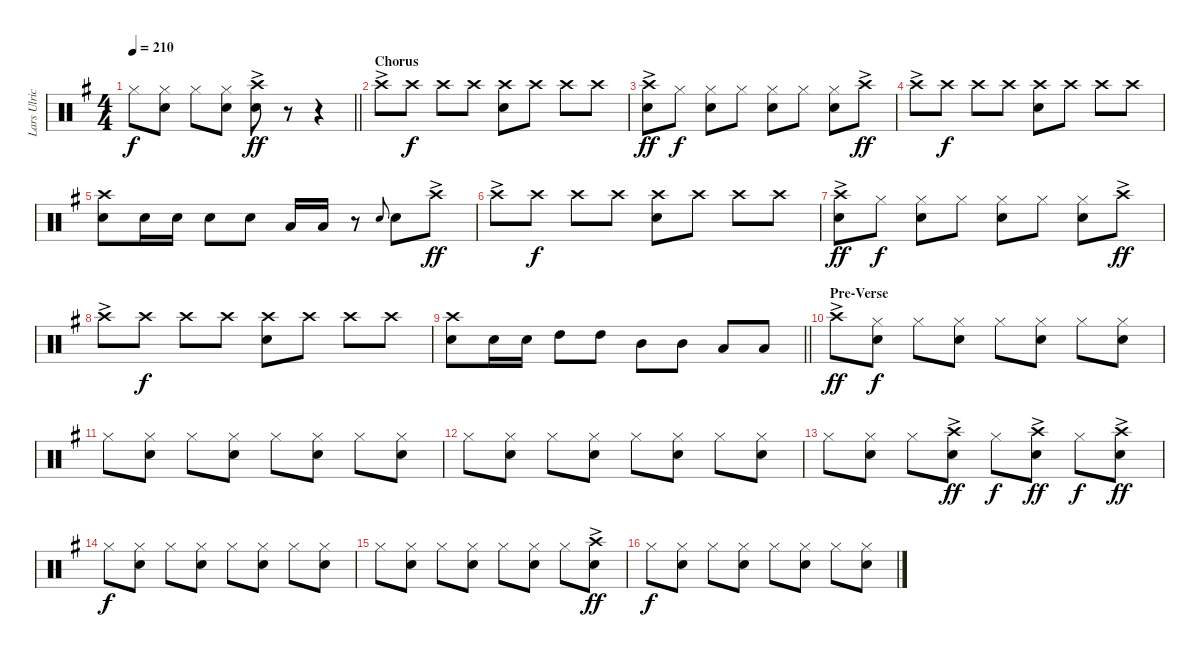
\track ("Lars Ulrich" "Lars Ulric") {instrument percussion}
\staff {score}
\articulation defaults
\ts (4 4)
\tempo 210
\clef neutral
\barLineRight lightlight
\ks g "Hi-Hat (closed)".8{dy f}
("Hi-Hat (closed)" "Electric Snare (hit)").8 "Hi-Hat (closed)".8 ("Hi-Hat (closed)" "Electric Snare (hit)").8 ("Crash high (hit)"{ac} "Electric Snare (hit)").8{dy ff} r.8 r.4 |
\section ("" "Chorus")
"Crash high (hit)"{ac}.8 "Crash high (hit)".8{dy f} "Crash high (hit)".8 "Crash high (hit)".8 ("Crash high (hit)" "Electric Snare (hit)").8 "Crash high (hit)".8 "Crash high (hit)".8 "Crash high (hit)".8 |
("Crash high (hit)"{ac} "Electric Snare (hit)").8{dy ff} "Hi-Hat (closed)".8{dy f} ("Hi-Hat (closed)" "Electric Snare (hit)").8 "Hi-Hat (closed)".8 ("Hi-Hat (closed)" "Electric Snare (hit)").8 "Hi-Hat (closed)".8 ("Hi-Hat (closed)" "Electric Snare (hit)").8 "Crash high (hit)"{ac}.8{dy ff} |
"Crash high (hit)"{ac}.8 "Crash high (hit)".8{dy f} "Crash high (hit)".8 "Crash high (hit)".8 ("Crash high (hit)" "Electric Snare (hit)").8 "Crash high (hit)".8 "Crash high (hit)".8 "Crash high (hit)".8 |
("Crash high (hit)" "Electric Snare (hit)").8 "Electric Snare (hit)".16 "Electric Snare (hit)".16 "Electric Snare (hit)".8 "Electric Snare (hit)".8 "Low Floor Tom (hit)".16 "Low Floor Tom (hit)".16 r.8 "Electric Snare (hit)".8{gr onbeat} "Electric Snare (hit)".8 "Crash high (hit)"{ac}.8{dy ff} |
"Crash high (hit)"{ac}.8 "Crash high (hit)".8{dy f} "Crash high (hit)".8 "Crash high (hit)".8 ("Crash high (hit)" "Electric Snare (hit)").8 "Crash high (hit)".8 "Crash high (hit)".8 "Crash high (hit)".8 |
("Crash high (hit)"{ac} "Electric Snare (hit)").8{dy ff} "Hi-Hat (closed)".8{dy f} ("Hi-Hat (closed)" "Electric Snare (hit)").8 "Hi-Hat (closed)".8 ("Hi-Hat (closed)" "Electric Snare (hit)").8 "Hi-Hat (closed)".8 ("Hi-Hat (closed)" "Electric Snare (hit)").8 "Crash high (hit)"{ac}.8{dy ff} |
"Crash high (hit)"{ac}.8 "Crash high (hit)".8{dy f} "Crash high (hit)".8 "Crash high (hit)".8 ("Crash high (hit)" "Electric Snare (hit)").8 "Crash high (hit)".8 "Crash high (hit)".8 "Crash high (hit)".8 |
\barLineRight lightlight
("Crash high (hit)" "Electric Snare (hit)").8 "Electric Snare (hit)".16 "Electric Snare (hit)".16 "High Tom (hit)".8 "High Tom (hit)".8 "Mid Tom (hit)".8 "Mid Tom (hit)".8 "Low Tom (hit)".8 "Low Tom (hit)".8 |
\section ("" "Pre-Verse")
"Crash high (hit)"{ac}.8{dy ff} ("Hi-Hat (closed)" "Electric Snare (hit)").8{dy f} "Hi-Hat (closed)".8 ("Hi-Hat (closed)" "Electric Snare (hit)").8 "Hi-Hat (closed)".8 ("Hi-Hat (closed)" "Electric Snare (hit)").8 "Hi-Hat (closed)".8 ("Hi-Hat (closed)" "Electric Snare (hit)").8 |
"Hi-Hat (closed)".8 ("Hi-Hat (closed)" "Electric Snare (hit)").8 "Hi-Hat (closed)".8 ("Hi-Hat (closed)" "Electric Snare (hit)").8 "Hi-Hat (closed)".8 ("Hi-Hat (closed)" "Electric Snare (hit)").8 "Hi-Hat (closed)".8 ("Hi-Hat (closed)" "Electric Snare (hit)").8 |
"Hi-Hat (closed)".8 ("Hi-Hat (closed)" "Electric Snare (hit)").8 "Hi-Hat (closed)".8 ("Hi-Hat (closed)" "Electric Snare (hit)").8 "Hi-Hat (closed)".8 ("Hi-Hat (closed)" "Electric Snare (hit)").8 "Hi-Hat (closed)".8 ("Hi-Hat (closed)" "Electric Snare (hit)").8 |
"Hi-Hat (closed)".8 ("Hi-Hat (closed)" "Electric Snare (hit)").8 "Hi-Hat (closed)".8 ("Crash high (hit)"{ac} "Electric Snare (hit)").8{dy ff} "Hi-Hat (closed)".8{dy f} ("Crash high (hit)"{ac} "Electric Snare (hit)").8{dy ff} "Hi-Hat (closed)".8{dy f} ("Crash high (hit)"{ac} "Electric Snare (hit)").8{dy ff} |
"Hi-Hat (closed)".8{dy f} ("Hi-Hat (closed)" "Electric Snare (hit)").8 "Hi-Hat (closed)".8 ("Hi-Hat (closed)" "Electric Snare (hit)").8 "Hi-Hat (closed)".8 ("Hi-Hat (closed)" "Electric Snare (hit)").8 "Hi-Hat (closed)".8 ("Hi-Hat (closed)" "Electric Snare (hit)").8 |
"Hi-Hat (closed)".8 ("Hi-Hat (closed)" "Electric Snare (hit)").8 "Hi-Hat (closed)".8 ("Hi-Hat (closed)" "Electric Snare (hit)").8 "Hi-Hat (closed)".8 ("Hi-Hat (closed)" "Electric Snare (hit)").8 "Hi-Hat (closed)".8 ("Crash high (hit)"{ac} "Electric Snare (hit)").8{dy ff} |
"Hi-Hat (closed)".8{dy f} ("Hi-Hat (closed)" "Electric Snare (hit)").8 "Hi-Hat (closed)".8 ("Hi-Hat (closed)" "Electric Snare (hit)").8 "Hi-Hat (closed)".8 ("Hi-Hat (closed)" "Electric Snare (hit)").8 "Hi-Hat (closed)".8 ("Hi-Hat (closed)" "Electric Snare (hit)").8
